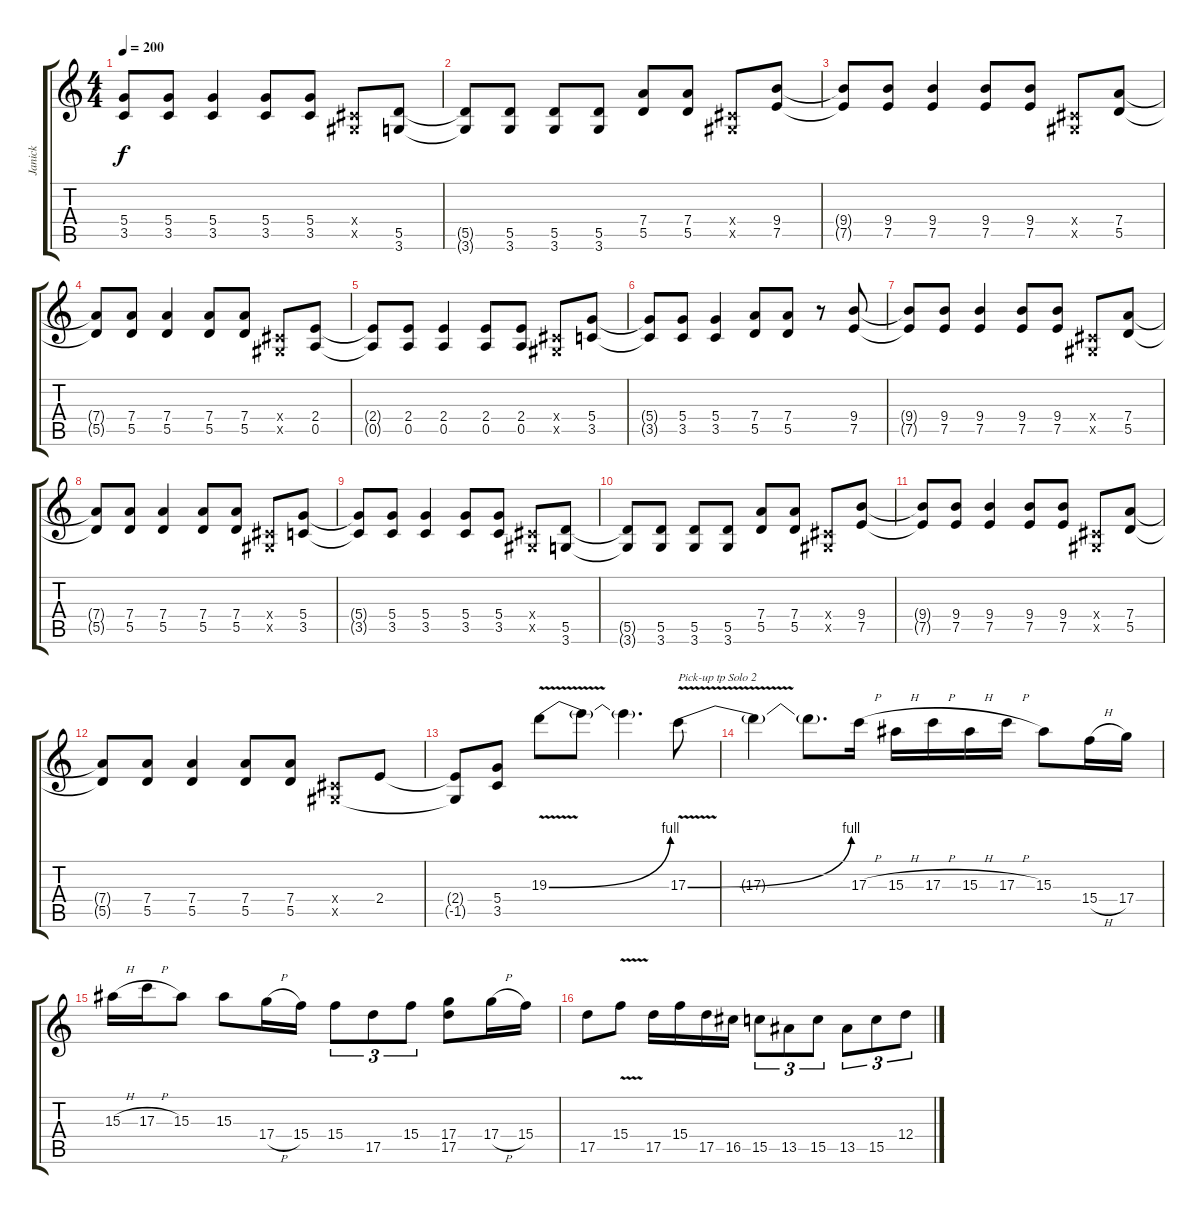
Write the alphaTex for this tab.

\track ("Janick" "Janick") {instrument distortionguitar}
\staff {score tabs}
\tuning (E4 B3 G3 D3 A2 E2) {hide}
\ts (4 4)
\tempo 200
\clef g2
\ks c
(5.4{t} 3.5{t}).8{dy f} (5.4 3.5).8 (5.4 3.5).4 (5.4 3.5).8 (5.4 3.5).8 (-1.4{x} -1.5{x}).8 (5.5 3.6).8 |
(5.5{t} 3.6{t}).8 (5.5 3.6).8 (5.5 3.6).8 (5.5 3.6).8 (7.4 5.5).8 (7.4 5.5).8 (-1.4{x} -1.5{x}).8 (9.4 7.5).8 |
(9.4{t} 7.5{t}).8 (9.4 7.5).8 (9.4 7.5).4 (9.4 7.5).8 (9.4 7.5).8 (-1.4{x} -1.5{x}).8 (7.4 5.5).8 |
(7.4{t} 5.5{t}).8 (7.4 5.5).8 (7.4 5.5).4 (7.4 5.5).8 (7.4 5.5).8 (-1.4{x} -1.5{x}).8 (2.4 0.5).8 |
(2.4{t} 0.5{t}).8 (2.4 0.5).8 (2.4 0.5).4 (2.4 0.5).8 (2.4 0.5).8 (-1.4{x} -1.5{x}).8 (5.4 3.5).8 |
(5.4{t} 3.5{t}).8 (5.4 3.5).8 (5.4 3.5).4 (7.4 5.5).8 (7.4 5.5).8 r.8 (9.4 7.5).8 |
(9.4{t} 7.5{t}).8 (9.4 7.5).8 (9.4 7.5).4 (9.4 7.5).8 (9.4 7.5).8 (-1.4{x} -1.5{x}).8 (7.4 5.5).8 |
(7.4{t} 5.5{t}).8 (7.4 5.5).8 (7.4 5.5).4 (7.4 5.5).8 (7.4 5.5).8 (-1.4{x} -1.5{x}).8 (5.4 3.5).8 |
(5.4{t} 3.5{t}).8 (5.4 3.5).8 (5.4 3.5).4 (5.4 3.5).8 (5.4 3.5).8 (-1.4{x} -1.5{x}).8 (5.5 3.6).8 |
(5.5{t} 3.6{t}).8 (5.5 3.6).8 (5.5 3.6).8 (5.5 3.6).8 (7.4 5.5).8 (7.4 5.5).8 (-1.4{x} -1.5{x}).8 (9.4 7.5).8 |
(9.4{t} 7.5{t}).8 (9.4 7.5).8 (9.4 7.5).4 (9.4 7.5).8 (9.4 7.5).8 (-1.4{x} -1.5{x}).8 (7.4 5.5).8 |
(7.4{t} 5.5{t}).8 (7.4 5.5).8 (7.4 5.5).4 (7.4 5.5).8 (7.4 5.5).8 (-1.4{x} -1.5{x}).8 2.4.8 |
(2.4{t} -1.5{t}).8 (5.4 3.5).8 19.3{be (bend 0 0 60 4) v}.8 19.3{t}.8 19.3{t}.4{d} 17.3{be (bend 0 0 60 4) v}.8{txt "Pick-up tp Solo 2"} |
17.3{t}.4 17.3{t}.8{d} 17.3{h}.16 15.3{h}.16 17.3{h}.16 15.3{h}.16 17.3{h}.16 15.3.8 15.4{h}.16 17.4.16 |
15.3{h}.16 17.3{h}.16 15.3.8 15.3.8 17.4{h}.16 15.4.16 15.4.8{tu (3 2)} 17.5.8{tu (3 2)} 15.4.8{tu (3 2)} (17.4 17.5).8 17.4{h}.16 15.4.16 |
17.5.8 15.4{v}.8 17.5.16 15.4.16 17.5.16 16.5.16 15.5.8{tu (3 2)} 13.5.8{tu (3 2)} 15.5.8{tu (3 2)} 13.5.8{tu (3 2)} 15.5.8{tu (3 2)} 12.4.8{tu (3 2)}
